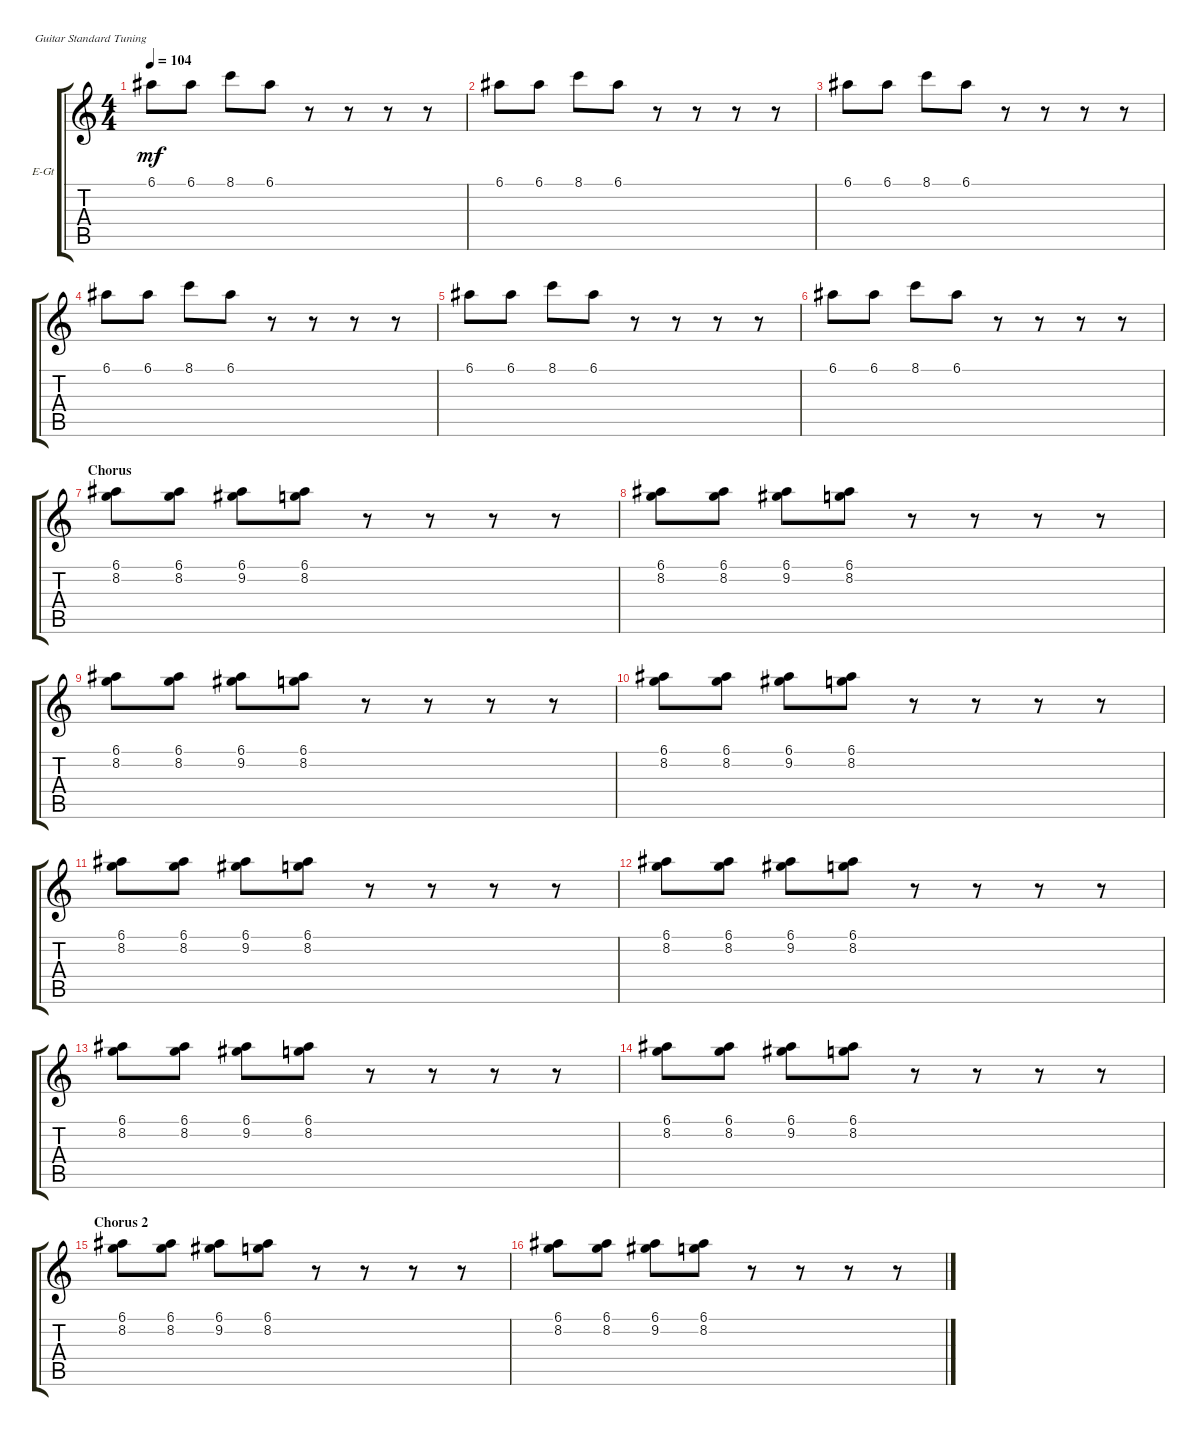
\defaultSystemsLayout 4
\bracketExtendMode groupsimilarinstruments
\firstSystemTrackNameOrientation horizontal
\otherSystemsTrackNameOrientation horizontal
\track ("Electric Guitar (Clean)" "E-Gt") {instrument overdrivenguitar}
\staff {score tabs}
\tuning (E4 B3 G3 D3 A2 E2)
\ts (4 4)
\tempo 104
\clef g2
\ks c
6.1.8{dy mf} 6.1.8 8.1.8 6.1.8 r.8 r.8 r.8 r.8 |
6.1.8 6.1.8 8.1.8 6.1.8 r.8 r.8 r.8 r.8 |
6.1.8 6.1.8 8.1.8 6.1.8 r.8 r.8 r.8 r.8 |
6.1.8 6.1.8 8.1.8 6.1.8 r.8 r.8 r.8 r.8 |
6.1.8 6.1.8 8.1.8 6.1.8 r.8 r.8 r.8 r.8 |
6.1.8 6.1.8 8.1.8 6.1.8 r.8 r.8 r.8 r.8 |
\section ("" "Chorus")
(6.1 8.2).8 (8.2 6.1).8 (6.1 9.2).8 (8.2 6.1).8 r.8 r.8 r.8 r.8 |
(6.1 8.2).8 (8.2 6.1).8 (6.1 9.2).8 (8.2 6.1).8 r.8 r.8 r.8 r.8 |
(6.1 8.2).8 (8.2 6.1).8 (6.1 9.2).8 (8.2 6.1).8 r.8 r.8 r.8 r.8 |
(6.1 8.2).8 (8.2 6.1).8 (6.1 9.2).8 (8.2 6.1).8 r.8 r.8 r.8 r.8 |
(6.1 8.2).8 (8.2 6.1).8 (6.1 9.2).8 (8.2 6.1).8 r.8 r.8 r.8 r.8 |
(6.1 8.2).8 (8.2 6.1).8 (6.1 9.2).8 (8.2 6.1).8 r.8 r.8 r.8 r.8 |
(6.1 8.2).8 (8.2 6.1).8 (6.1 9.2).8 (8.2 6.1).8 r.8 r.8 r.8 r.8 |
(6.1 8.2).8 (8.2 6.1).8 (6.1 9.2).8 (8.2 6.1).8 r.8 r.8 r.8 r.8 |
\section ("" "Chorus 2")
(6.1 8.2).8 (8.2 6.1).8 (6.1 9.2).8 (8.2 6.1).8 r.8 r.8 r.8 r.8 |
(6.1 8.2).8 (8.2 6.1).8 (6.1 9.2).8 (8.2 6.1).8 r.8 r.8 r.8 r.8
